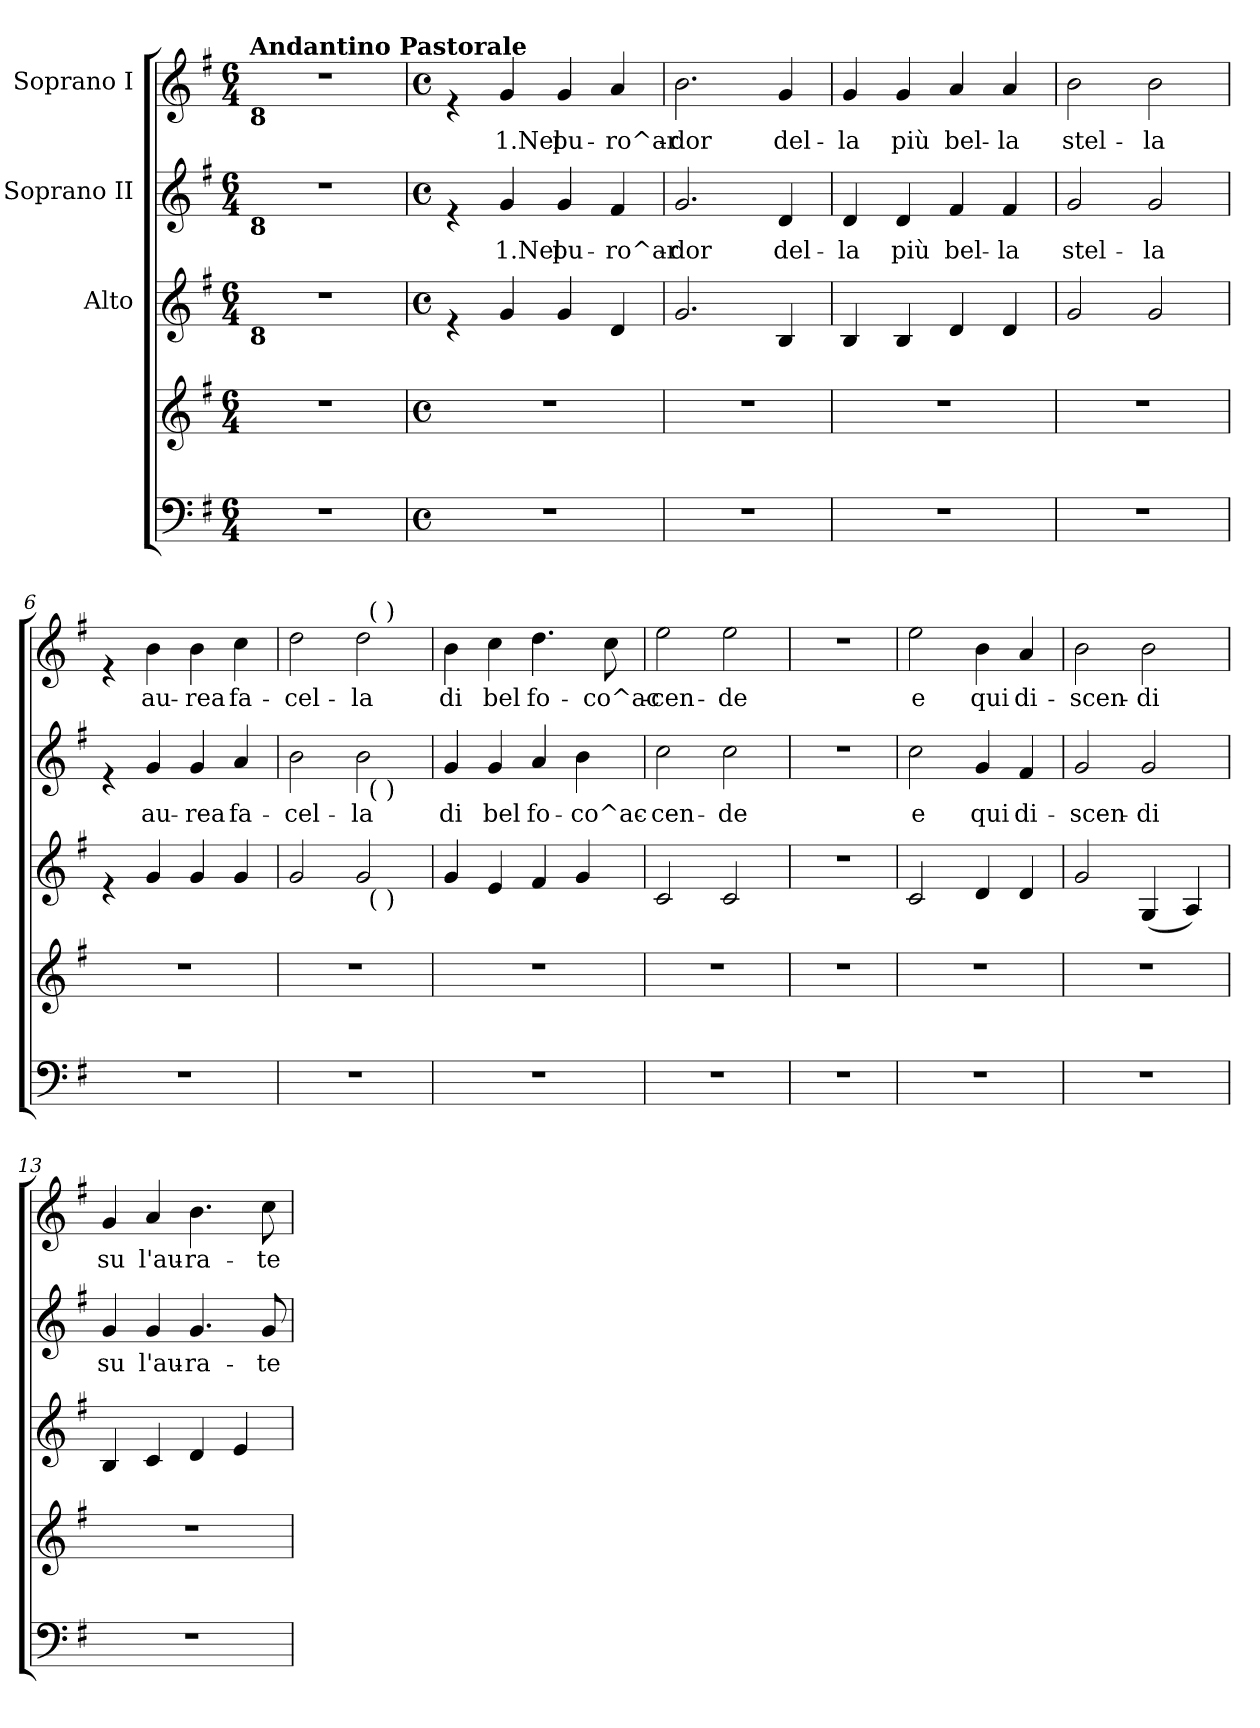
**kern	**kern	**kern	**kern	**text	**kern	**text
*part5	*part4	*part3	*part2	*part2	*part1	*part1
*staff5	*staff4	*staff3	*staff2	*staff2	*staff1	*staff1
*	*	*I"Alto	*I"Soprano II	*	*I"Soprano I	*
*clefF4	*clefG2	*clefG2	*clefG2	*	*clefG2	*
*k[f#]	*k[f#]	*k[f#]	*k[f#]	*	*k[f#]	*
*G:	*G:	*G:	*G:	*	*G:	*
*M6/4	*M6/4	*M6/4	*M6/4	*	*M6/4	*
=1	=1	=1	=1	=1	=1	=1
!	!	!	!	!	!LO:TX:a:B:t=Andantino Pastorale	!
!	!	!	!	!	!LO:TX:b:B:t=8	!
!	!	!	!LO:TX:b:B:t=8	!	!	!
!	!	!LO:TX:b:B:t=8	!	!	!	!
1.r	1.r	1.r	1.r	.	1.r	.
=2	=2	=2	=2	=2	=2	=2
*M4/4	*M4/4	*M4/4	*M4/4	*	*M4/4	*
*met(c)	*met(c)	*met(c)	*met(c)	*	*met(c)	*
1r	1r	4re	4re	.	4re	.
!	!	!	!	!LO:LY:b	!	!LO:LY:b
.	.	4g/	4g/	1.Nel	4g/	1.Nel
!	!	!	!	!LO:LY:b	!	!LO:LY:b
.	.	4g/	4g/	pu-	4g/	pu-
!	!	!	!	!LO:LY:b	!	!LO:LY:b
.	.	4d/	4f#/	-ro^ar-	4a/	-ro^ar-
=3	=3	=3	=3	=3	=3	=3
!	!	!	!	!LO:LY:b	!	!LO:LY:b
1r	1r	2.g/	2.g/	-dor	2.b\	-dor
!	!	!	!	!LO:LY:b	!	!LO:LY:b
.	.	4B/	4d/	del-	4g/	del-
=4	=4	=4	=4	=4	=4	=4
!	!	!	!	!LO:LY:b	!	!LO:LY:b
1r	1r	4B/	4d/	-la	4g/	-la
!	!	!	!	!LO:LY:b	!	!LO:LY:b
.	.	4B/	4d/	più	4g/	più
!	!	!	!	!LO:LY:b	!	!LO:LY:b
.	.	4d/	4f#/	bel-	4a/	bel-
!	!	!	!	!LO:LY:b	!	!LO:LY:b
.	.	4d/	4f#/	-la	4a/	-la
=5	=5	=5	=5	=5	=5	=5
!	!	!	!	!LO:LY:b	!	!LO:LY:b
1r	1r	2g/	2g/	stel-	2b\	stel-
!	!	!	!	!LO:LY:b	!	!LO:LY:b
.	.	2g/	2g/	-la	2b\	-la
=6	=6	=6	=6	=6	=6	=6
1r	1r	4re	4re	.	4re	.
!	!	!	!	!LO:LY:b	!	!LO:LY:b
.	.	4g/	4g/	au-	4b\	au-
!	!	!	!	!LO:LY:b	!	!LO:LY:b
.	.	4g/	4g/	-rea	4b\	-rea
!	!	!	!	!LO:LY:b	!	!LO:LY:b
.	.	4g/	4a/	fa-	4cc\	fa-
!!LO:LB:g=z
=7	=7	=7	=7	=7	=7	=7
!	!	!	!	!LO:LY:b	!	!LO:LY:b
*	*	*^	*^	*	*^	*
1r	1r	2g/	2ryy	2b\	2ryy	-cel-	2dd\	2ryy	-cel-
!	!	!	!	!	!	!LO:LY:b	!	!	!LO:LY:b
.	.	2g/	32ryy	2b\	32ryy	-la	2dd\	32ryy	-la
!	!	!	!	!	!	!	!	!LO:TX:a:t=( )	!
!	!	!	!	!	!LO:TX:b:t=( )	!	!	!	!
!	!	!	!LO:TX:b:t=( )	!	!	!	!	!	!
.	.	.	4...ryy	.	4...ryy	.	.	4...ryy	.
=8	=8	=8	=8	=8	=8	=8	=8	=8	=8
!	!	!	!	!	!	!LO:LY:b	!	!	!LO:LY:b
*	*	*v	*v	*	*	*	*v	*v	*
*	*	*	*v	*v	*	*	*
1r	1r	4g/	4g/	di	4b\	di
!	!	!	!	!LO:LY:b	!	!LO:LY:b
.	.	4e/	4g/	bel	4cc\	bel
!	!	!	!	!LO:LY:b	!	!LO:LY:b
.	.	4f#/	4a/	fo-	4.dd\	fo-
!	!	!	!	!LO:LY:b	!	!
.	.	4g/	4b\	-co^ac-	.	.
!	!	!	!	!	!	!LO:LY:b
.	.	.	.	.	8cc\	-co^ac-
=9	=9	=9	=9	=9	=9	=9
!	!	!	!	!LO:LY:b	!	!LO:LY:b
1r	1r	2c/	2cc\	-cen-	2ee\	-cen-
!	!	!	!	!LO:LY:b	!	!LO:LY:b
.	.	2c/	2cc\	-de	2ee\	-de
=10	=10	=10	=10	=10	=10	=10
1r	1r	1r	1r	.	1r	.
=11	=11	=11	=11	=11	=11	=11
!	!	!	!	!LO:LY:b	!	!LO:LY:b
1r	1r	2c/	2cc\	e	2ee\	e
!	!	!	!	!LO:LY:b	!	!LO:LY:b
.	.	4d/	4g/	qui	4b\	qui
!	!	!	!	!LO:LY:b	!	!LO:LY:b
.	.	4d/	4f#/	di-	4a/	di-
=12	=12	=12	=12	=12	=12	=12
!	!	!	!	!LO:LY:b	!	!LO:LY:b
1r	1r	2g/	2g/	-scen-	2b\	-scen-
!	!	!	!	!LO:LY:b	!	!LO:LY:b
.	.	(<4G/	2g/	-di	2b\	-di
.	.	4A/)	.	.	.	.
!!LO:LB:g=z
=13	=13	=13	=13	=13	=13	=13
!	!	!	!	!LO:LY:b	!	!LO:LY:b
1r	1r	4B/	4g/	su	4g/	su
!	!	!	!	!LO:LY:b	!	!LO:LY:b
.	.	4c/	4g/	l'au-	4a/	l'au-
!	!	!	!	!LO:LY:b	!	!LO:LY:b
.	.	4d/	4.g/	-ra-	4.b\	-ra-
.	.	4e/	.	.	.	.
!	!	!	!	!LO:LY:b	!	!LO:LY:b
.	.	.	8g/	-te	8cc\	-te
=	=	=	=	=	=	=
*-	*-	*-	*-	*-	*-	*-
